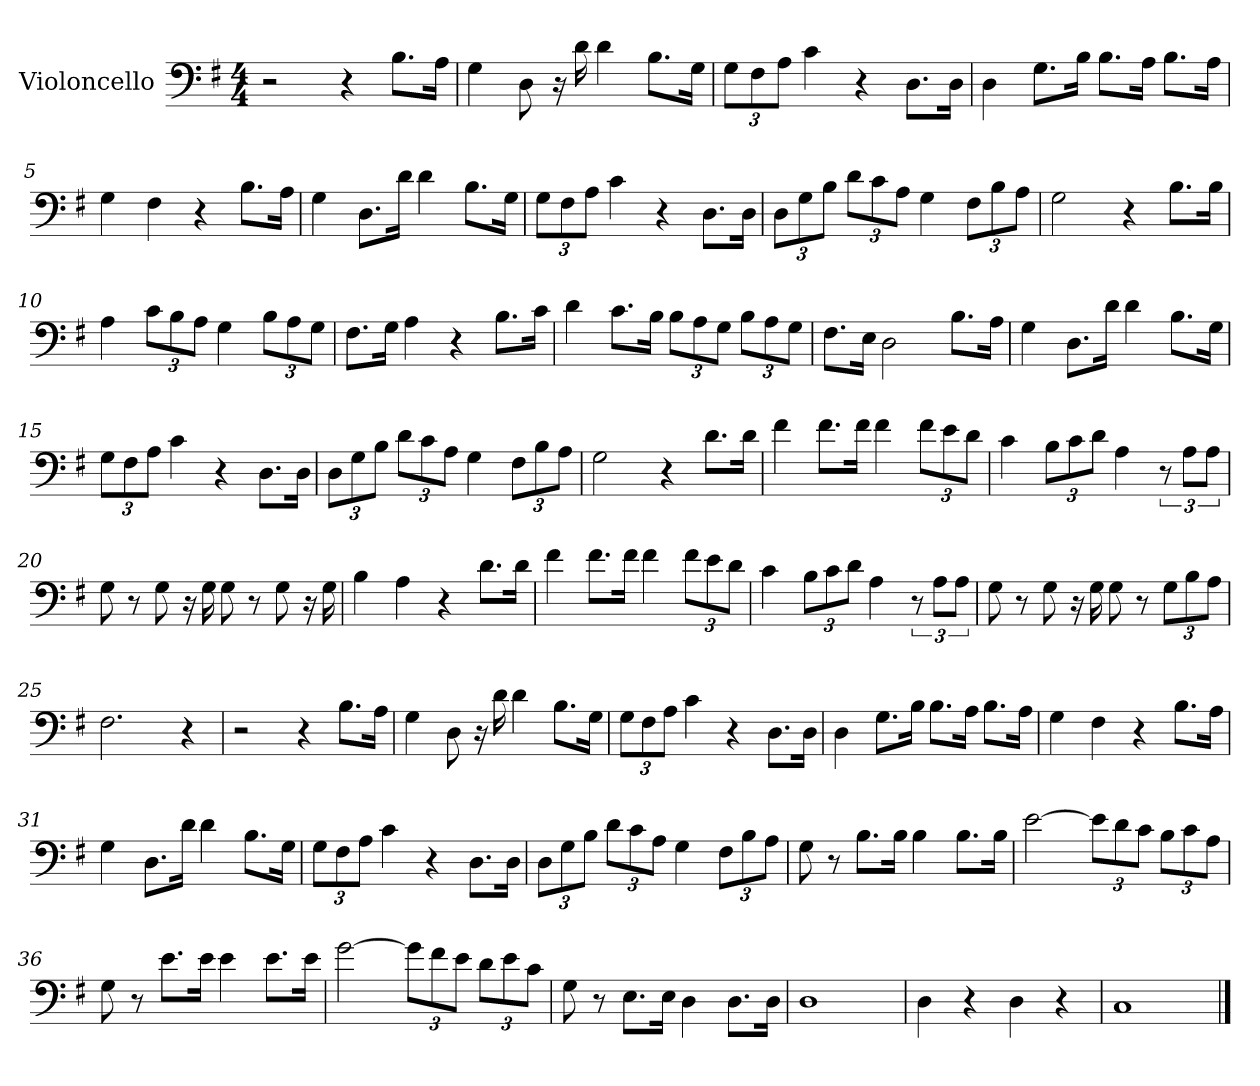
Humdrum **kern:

**kern
*part1
*staff1
*I"Violoncello
*I'Vc.
*clefF4
*k[f#]
*M4/4
=1
2r
4r
8.B\L
16A\Jk
=2
4G\
8D\
16r
16d\
4d\
8.B\L
16G\Jk
=3
*Xbrackettup
12G\L
12F#\
12A\J
4c\
4r
8.D\L
16D\Jk
=4
4D\
8.G\L
16B\Jk
8.B\L
16A\Jk
8.B\L
16A\Jk
=5
4G\
4F#\
4r
8.B\L
16A\Jk
=6
4G\
8.D\L
16d\Jk
4d\
8.B\L
16G\Jk
!!LO:LB:g=z
=7
12G\L
12F#\
12A\J
4c\
4r
8.D\L
16D\Jk
=8
12D\L
12G\
12B\J
12d\L
12c\
12A\J
4G\
12F#\L
12B\
12A\J
=9
2G\
4r
8.B\L
16B\Jk
=10
4A\
12c\L
12B\
12A\J
4G\
12B\L
12A\
12G\J
=11
8.F#\L
16G\Jk
4A\
4r
8.B\L
16c\Jk
=12
4d\
8.c\L
16B\Jk
12B\L
12A\
12G\J
12B\L
12A\
12G\J
!!LO:LB:g=z
=13
8.F#\L
16E\Jk
2D\
8.B\L
16A\Jk
=14
4G\
8.D\L
16d\Jk
4d\
8.B\L
16G\Jk
=15
12G\L
12F#\
12A\J
4c\
4r
8.D\L
16D\Jk
=16
12D\L
12G\
12B\J
12d\L
12c\
12A\J
4G\
12F#\L
12B\
12A\J
=17
2G\
4r
8.d\L
16d\Jk
=18
4f#\
8.f#\L
16f#\Jk
4f#\
12f#\L
12e\
12d\J
!!LO:LB:g=z
=19
4c\
12B\L
12c\
12d\J
4A\
*brackettup
12r
12A\L
12A\J
=20
8G\
8r
8G\
16r
16G\
8G\
8r
8G\
16r
16G\
=21
4B\
4A\
4r
8.d\L
16d\Jk
=22
4f#\
8.f#\L
16f#\Jk
4f#\
*Xbrackettup
12f#\L
12e\
12d\J
=23
4c\
12B\L
12c\
12d\J
4A\
*brackettup
12r
12A\L
12A\J
=24
8G\
8r
8G\
16r
16G\
8G\
8r
*Xbrackettup
12G\L
12B\
12A\J
!!LO:LB:g=z
=25
2.F#\
4r
=26
2r
4r
8.B\L
16A\Jk
=27
4G\
8D\
16r
16d\
4d\
8.B\L
16G\Jk
=28
12G\L
12F#\
12A\J
4c\
4r
8.D\L
16D\Jk
=29
4D\
8.G\L
16B\Jk
8.B\L
16A\Jk
8.B\L
16A\Jk
=30
4G\
4F#\
4r
8.B\L
16A\Jk
=31
4G\
8.D\L
16d\Jk
4d\
8.B\L
16G\Jk
!!LO:LB:g=z
=32
12G\L
12F#\
12A\J
4c\
4r
8.D\L
16D\Jk
=33
12D\L
12G\
12B\J
12d\L
12c\
12A\J
4G\
12F#\L
12B\
12A\J
=34
8G\
8r
8.B\L
16B\Jk
4B\
8.B\L
16B\Jk
=35
[2e\
12e\L]
12d\
12c\J
12B\L
12c\
12A\J
=36
8G\
8r
8.e\L
16e\Jk
4e\
8.e\L
16e\Jk
!!LO:LB:g=z
=37
[2g\
12g\L]
12f#\
12e\J
12d\L
12e\
12c\J
=38
8G\
8r
8.E\L
16E\Jk
4D\
8.D\L
16D\Jk
=39
1D
=40
4D\
4r
4D\
4r
=41
1C
==
*-
